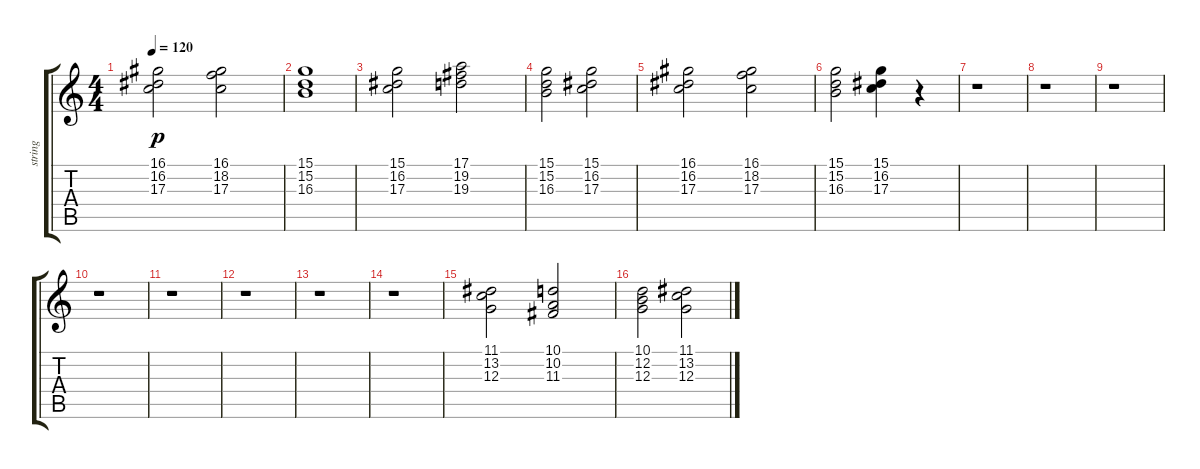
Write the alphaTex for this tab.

\track ("string" "string") {instrument stringensemble1}
\staff {score tabs}
\tuning (E4 B3 G3 D3 A2 E2) {hide}
\ts (4 4)
\tempo 120
\clef g2
\ks c
(16.1 16.2 17.3).2{dy p} (16.1 18.2 17.3).2 |
(15.1 15.2 16.3).1 |
(15.1 16.2 17.3).2 (17.1 19.2 19.3).2 |
(15.1 15.2 16.3).2 (15.1 16.2 17.3).2 |
(16.1 16.2 17.3).2 (16.1 18.2 17.3).2 |
(15.1 15.2 16.3).2 (15.1 16.2 17.3).4 r.4 |
r.1 |
r.1 |
r.1 |
r.1 |
r.1 |
r.1 |
r.1 |
r.1 |
(11.1 13.2 12.3).2 (10.1 10.2 11.3).2 |
(10.1 12.2 12.3).2 (11.1 13.2 12.3).2
